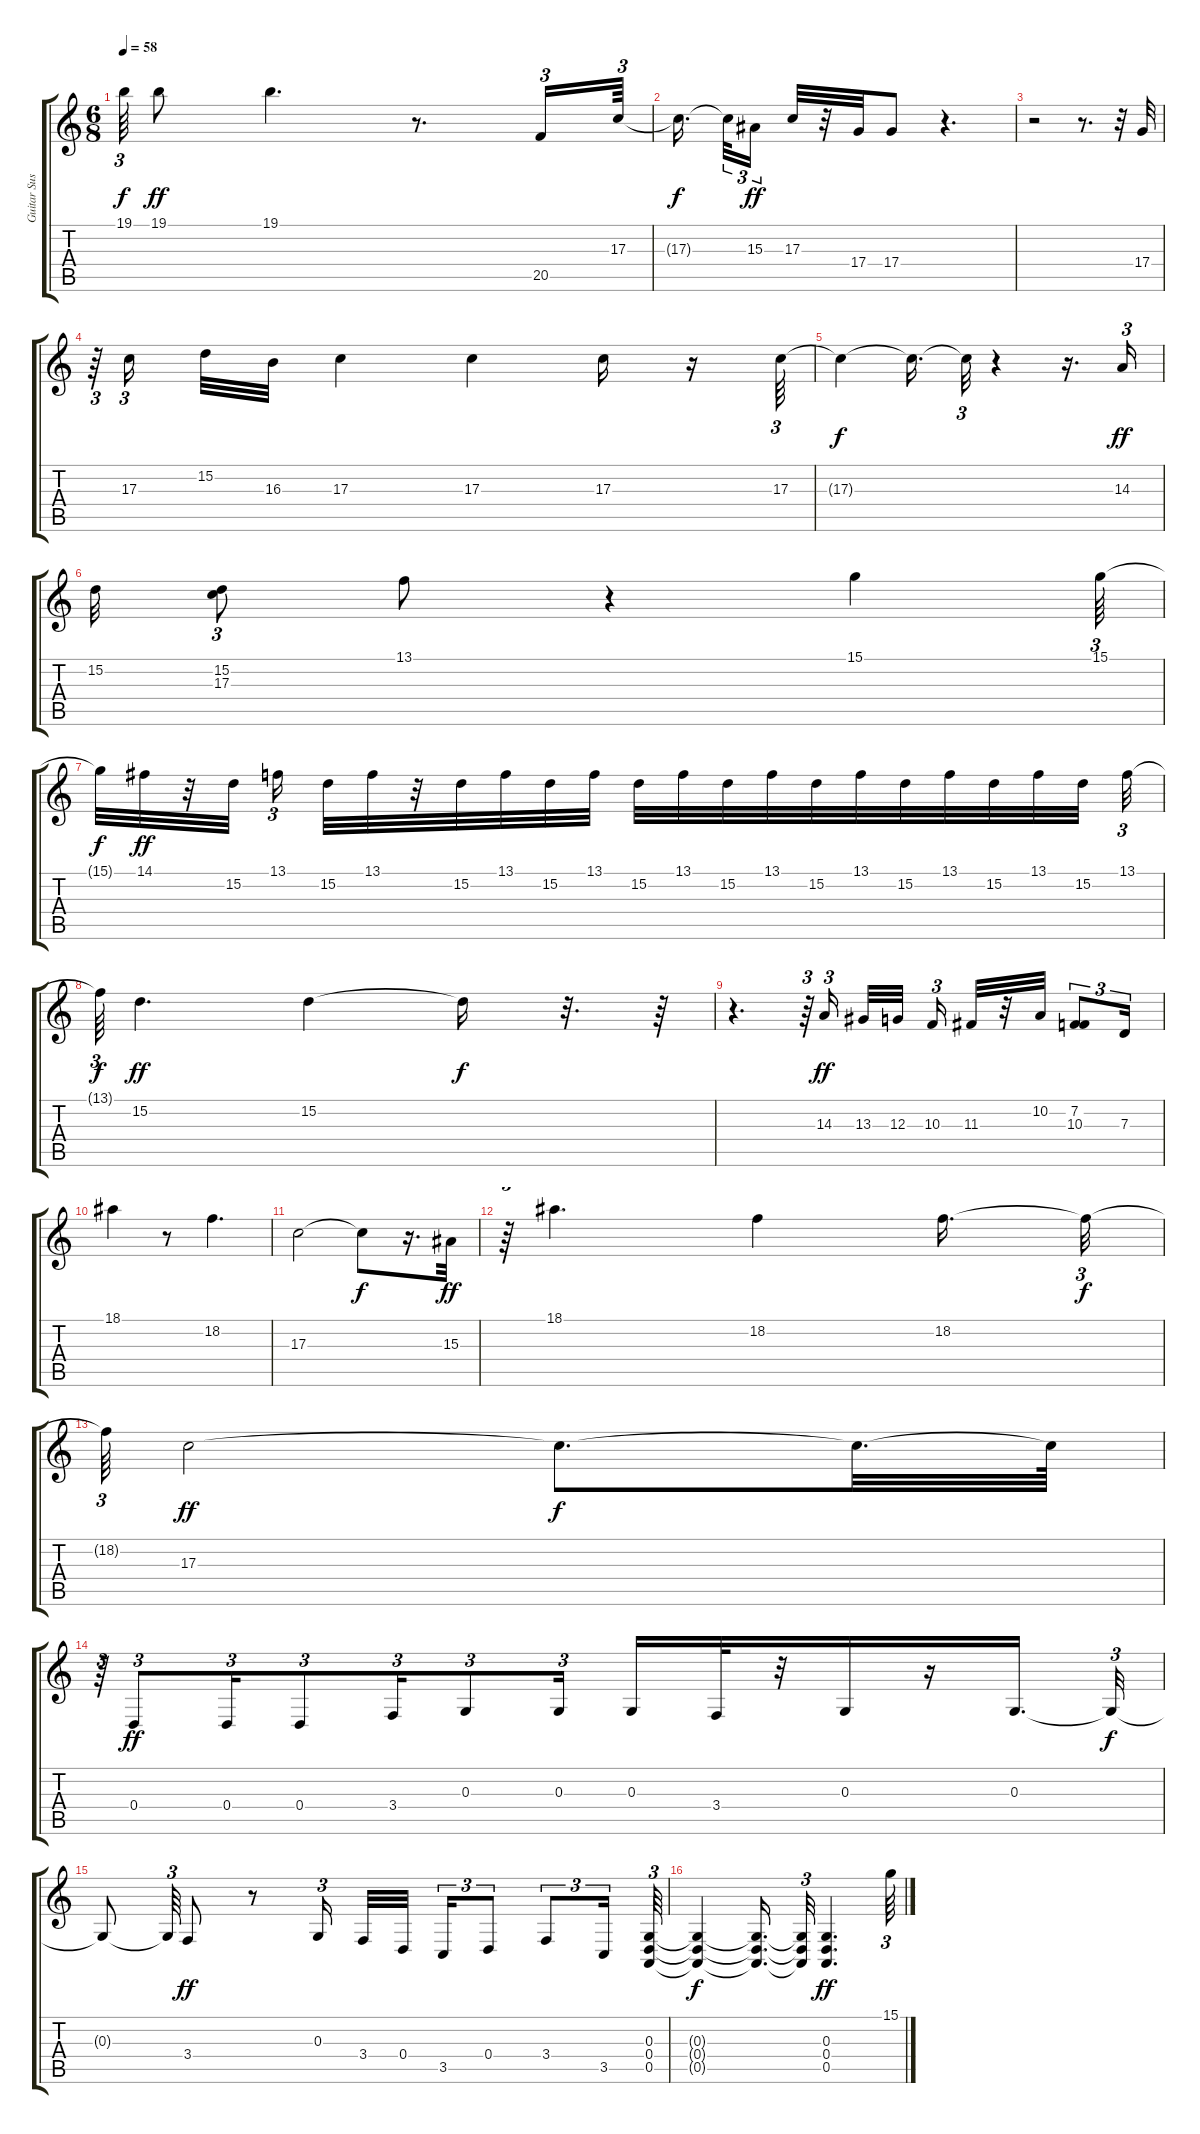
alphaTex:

\track ("Guitar Sustain" "Guitar Sus") {instrument lead8bassandlead}
\staff {score tabs}
\tuning (E4 B3 G3 D3 A2 E2) {hide}
\ts (6 8)
\tempo 58
\clef g2
\ks c
19.1{t}.64{tu (3 2) dy f} 19.1.8{dy ff} 19.1.4{d} r.8{d} 20.5.16{tu (3 2)} 17.3.64{tu (3 2)} |
17.3{t}.16{d dy f beam splitsecondary} 17.3{t}.32{tu (3 2)} 15.3.16{tu (3 2) dy ff beam splitsecondary} 17.3.32 r.32 17.4.32 17.4.8 r.4{d} |
r.2 r.8{d} r.32 17.4.32 |
r.64{tu (3 2)} 17.3.16{tu (3 2) beam splitsecondary} 15.2.32 16.3.32 17.3.4 17.3.4 17.3.16 r.16 17.3.64{tu (3 2)} |
17.3{t}.4{dy f} 17.3{t}.16{d} 17.3{t}.32{tu (3 2)} r.4 r.16{d} 14.3.16{tu (3 2) dy ff} |
15.2.32 (15.2 17.3).8{tu (3 2)} 13.1.8 r.4 15.1.4 15.1.64{tu (3 2)} |
15.1{t}.32{dy f} 14.1.32{dy ff} r.32 15.2.32{beam splitsecondary} 13.1.16{tu (3 2) beam splitsecondary} 15.2.32 13.1.32 r.32 15.2.32 13.1.32 15.2.32 13.1.32 15.2.32 13.1.32 15.2.32 13.1.32 15.2.32 13.1.32 15.2.32 13.1.32 15.2.32 13.1.32 15.2.32{beam splitsecondary} 13.1.32{tu (3 2)} |
13.1{t}.64{tu (3 2) dy f} 15.2.4{d dy ff} 15.2.4 15.2{t}.16{dy f} r.32{d} r.64 |
r.4{d} r.64{tu (3 2)} 14.3.16{tu (3 2) dy ff beam splitsecondary} 13.3.32 12.3.32{beam splitsecondary} 10.3.16{tu (3 2)} 11.3.32 r.32 10.2.32 (7.2 10.3).8{tu (3 2)} 7.3.16{tu (3 2)} |
18.1.4 r.8 18.2.4{d} |
17.3.2 17.3{t}.8{dy f} r.16{d} 15.3.32{dy ff} |
r.64{tu (3 2)} 18.1.4{d} 18.2.4 18.2.16{d} 18.2{t}.32{tu (3 2) dy f} |
18.2{t}.64{tu (3 2)} 17.3.2{dy ff} 17.3{t}.8{d dy f} 17.3{t}.32{d} 17.3{t}.64 |
r.64{tu (3 2)} 0.4.8{tu (3 2) dy ff} 0.4.16{tu (3 2)} 0.4.8{tu (3 2)} 3.4.16{tu (3 2)} 0.3.8{tu (3 2)} 0.3.16{tu (3 2)} 0.3.16 3.4.32 r.32 0.3.16 r.16 0.3.16{d} 0.3{t}.32{tu (3 2) dy f} |
0.3{t}.8 0.3{t}.64{tu (3 2)} 3.4.8{dy ff} r.8 0.3.16{tu (3 2) beam splitsecondary} 3.4.32 0.4.32{beam splitsecondary} 3.5.16{tu (3 2)} 0.4.8{tu (3 2)} 3.4.8{tu (3 2)} 3.5.16{tu (3 2)} (0.3 0.4 0.5).64{tu (3 2)} |
(0.3{t} 0.4{t} 0.5{t}).4{dy f} (0.3{t} 0.4{t} 0.5{t}).16{d} (0.3{t} 0.4{t} 0.5{t}).32{tu (3 2)} (0.3 0.4 0.5).4{d dy ff} 15.1.64{tu (3 2)}
